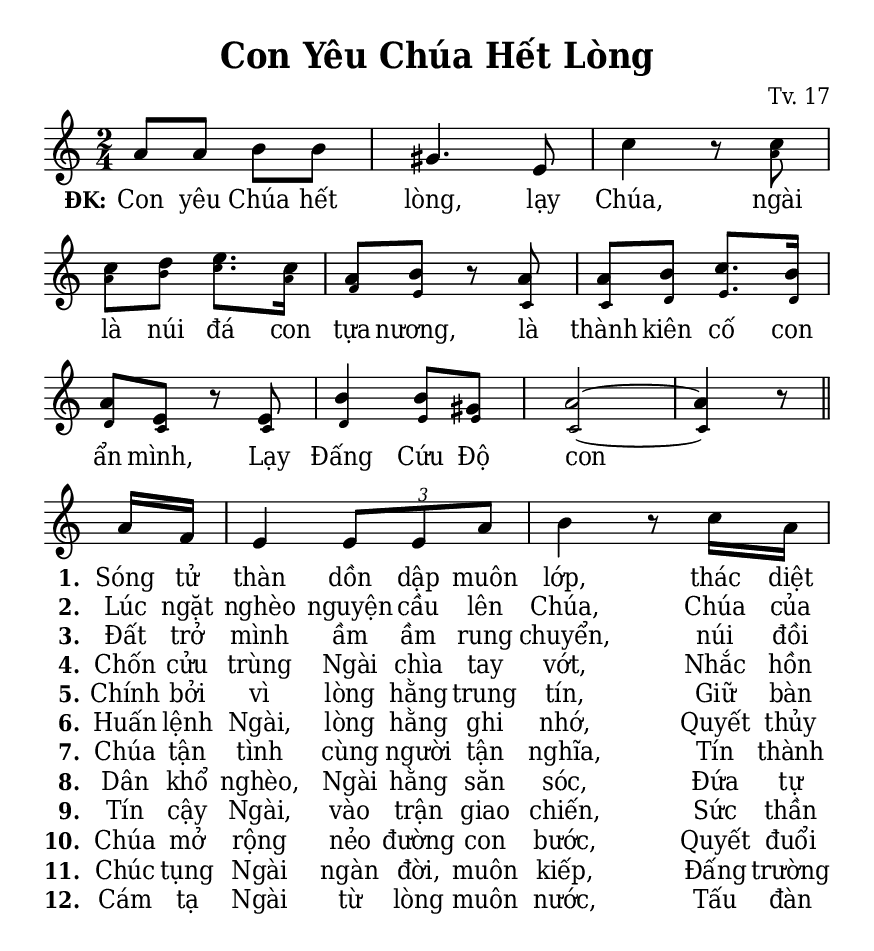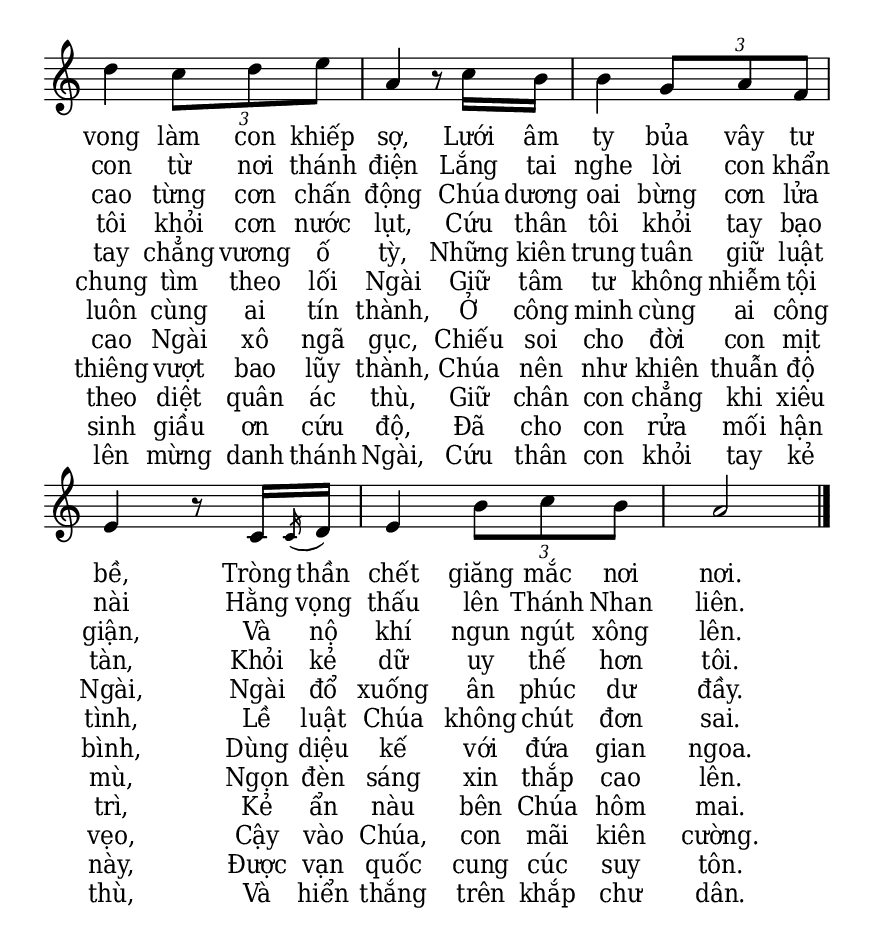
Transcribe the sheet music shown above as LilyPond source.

% Cài đặt chung\
\version "2.22.1"
\include "english.ly"

\header {
  title = "Con Yêu Chúa Hết Lòng"
  composer = "Tv. 17"
  %arranger = "Lm. Kim Long"
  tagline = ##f
}

% Nhạc phiên khúc
nhacPhienKhucSop = \relative c'' {
  a8 a b b |
  gs4. e8 |
  c'4 r8 c | \break
  c d e8. c16 |
  a8 b r a |
  a b c8. b16 |
  a8 e r e |
  b'4 b8 gs |
  a2 ~ |
  a4 r8 \bar "||" \break
  
  a16 f |
  e4 \tuplet 3/2 { e8 e a } |
  b4 r8 c16 a |
  d4 \tuplet 3/2 { c8 d e } |
  a,4 r8 c16 b |
  b4 \tuplet 3/2 { g8 a f } |
  e4 r8 c16 \slashedGrace { c16 ( } d) |
  e4 \tuplet 3/2 { b'8 c b } |
  a2 \bar "|."
}

nhacPhienKhucAlto = \relative c'' {
  a8 a b b |
  gs4. e8 |
  c'4 r8 a |
  a b c8. a16 |
  f8 e r c |
  c d e8. d16 |
  d8 c r c |
  d4 e8 e |
  c2 ~ |
  c4 r8
}

% Lời phiên khúc
loiPhienKhucSop = \lyrics {
  \set stanza = "ĐK:"
  Con yêu Chúa hết lòng,
  lạy Chúa, ngài là núi đá con tựa nương,
  là thành kiên cố con ẩn mình,
  Lạy Đấng Cứu Độ con
  <<
    {
      \set stanza = "1."
      Sóng tử thàn dồn dập muôn lớp,
      thác diệt vong làm con khiếp sợ,
      Lưới âm ty bủa vây tư bề,
      Tròng thần chết giăng mắc nơi nơi.
    }
    \new Lyrics {
	    \set associatedVoice = "beSop"
	    \set stanza = "2."
	    Lúc ngặt nghèo nguyện cầu lên Chúa,
	    Chúa của con từ nơi thánh điện
	    Lắng tai nghe lời con khẩn nài
	    Hằng vọng thấu lên Thánh Nhan liên.
    }
    \new Lyrics {
	    \set associatedVoice = "beSop"
	    \set stanza = "3."
	    Đất trở mình ầm ầm rung chuyển,
	    núi đồi cao từng cơn chấn động
	    Chúa dương oai bừng cơn lửa giận,
	    Và nộ khí ngun ngút xông lên.
    }
    \new Lyrics {
	    \set associatedVoice = "beSop"
	    \set stanza = "4."
	    Chốn cửu trùng Ngài chìa tay vớt,
	    Nhắc hồn tôi khỏi cơn nước lụt,
	    Cứu thân tôi khỏi tay bạo tàn,
	    Khỏi kẻ dữ uy thế hơn tôi.
    }
    \new Lyrics {
	    \set associatedVoice = "beSop"
	    \set stanza = "5."
	    Chính bởi vì lòng hằng trung tín,
	    Giữ bàn tay chẳng vương ố tỳ,
	    Những kiên trung tuân giữ luật Ngài,
	    Ngài đổ xuống ân phúc dư đầy.
    }
    \new Lyrics {
	    \set associatedVoice = "beSop"
	    \set stanza = "6."
	    Huấn lệnh Ngài, lòng hằng ghi nhớ,
	    Quyết thủy chung tìm theo lối Ngài
	    Giữ tâm tư không nhiễm tội tình,
	    Lề luật Chúa không chút đơn sai.
    }
    \new Lyrics {
	    \set associatedVoice = "beSop"
	    \set stanza = "7."
	    Chúa tận tình cùng người tận nghĩa,
	    Tín thành luôn cùng ai tín thành,
	    Ở công minh cùng ai công bình,
	    Dùng diệu kế với đứa gian ngoa.
    }
    \new Lyrics {
	    \set associatedVoice = "beSop"
	    \set stanza = "8."
	    Dân khổ nghèo, Ngài hằng săn sóc,
	    Đứa tự cao Ngài xô ngã gục,
	    Chiếu soi cho đời con mịt mù,
	    Ngọn đèn sáng xin thắp cao lên.
    }
    \new Lyrics {
	    \set associatedVoice = "beSop"
	    \set stanza = "9."
	    Tín cậy Ngài, vào trận giao chiến,
	    Sức thần thiêng vượt bao lũy thành,
	    Chúa nên như khiên thuẫn độ trì,
	    Kẻ ẩn nàu bên Chúa hôm mai.
    }
    \new Lyrics {
	    \set associatedVoice = "beSop"
	    \set stanza = "10."
	    Chúa mở rộng nẻo đường con bước,
	    Quyết đuổi theo diệt quân ác thù,
	    Giữ chân con chẳng khi xiêu vẹo,
	    Cậy vào Chúa, con mãi kiên cường.
    }
    \new Lyrics {
	    \set associatedVoice = "beSop"
	    \set stanza = "11."
	    Chúc tụng Ngài ngàn đời, muôn kiếp,
	    Đấng trường sinh giầu ơn cứu độ,
	    Đã cho con rửa mối hận này,
	    Được vạn quốc cung cúc suy tôn.
    }
    \new Lyrics {
	    \set associatedVoice = "beSop"
	    \set stanza = "12."
	    Cám tạ Ngài từ lòng muôn nước,
	    Tấu đàn lên mừng danh thánh Ngài,
	    Cứu thân con khỏi tay kẻ thù,
	    Và hiển thắng trên khắp chư dân.
    }
  >>
}

% Dàn trang
\paper {
  #(set-paper-size "a5")
  top-margin = 10\mm
  bottom-margin = 10\mm
  left-margin = 7.5\mm
  right-margin = 7.5\mm
  indent = #0
  #(define fonts
	 (make-pango-font-tree "Deja Vu Serif Condensed"
	 		       "Deja Vu Serif Condensed"
			       "Deja Vu Serif Condensed"
			       (/ 20 20)))
  print-page-number = ##f
  page-count = #2
  ragged-bottom = ##t
}

TongNhip = {
  \key c \major \time 2/4
  \set Timing.beamExceptions = #'()
  \set Timing.baseMoment = #(ly:make-moment 1/4)
}

% Đổi kích thước nốt cho bè phụ
notBePhu =
#(define-music-function (font-size music) (number? ly:music?)
   (for-some-music
     (lambda (m)
       (if (music-is-of-type? m 'rhythmic-event)
           (begin
             (set! (ly:music-property m 'tweaks)
                   (cons `(font-size . ,font-size)
                         (ly:music-property m 'tweaks)))
             #t)
           #f))
     music)
   music)

\score {
  \new ChoirStaff <<
    \new Staff \with {
        \consists "Merge_rests_engraver"
        printPartCombineTexts = ##f
      }
      <<
      \new Voice \TongNhip \partCombine 
        \nhacPhienKhucSop
        \notBePhu -3 { \nhacPhienKhucAlto }
      \new NullVoice = beSop \nhacPhienKhucSop
      \new Lyrics \lyricsto beSop \loiPhienKhucSop
      >>
  >>
  \layout {
    %\override Staff.TimeSignature.transparent = ##t
    %\override Lyrics.LyricSpace.minimum-distance = #0.6
    \override Score.BarNumber.break-visibility = ##(#f #f #f)
    \override Score.SpacingSpanner.uniform-stretching = ##t
  } 
}
